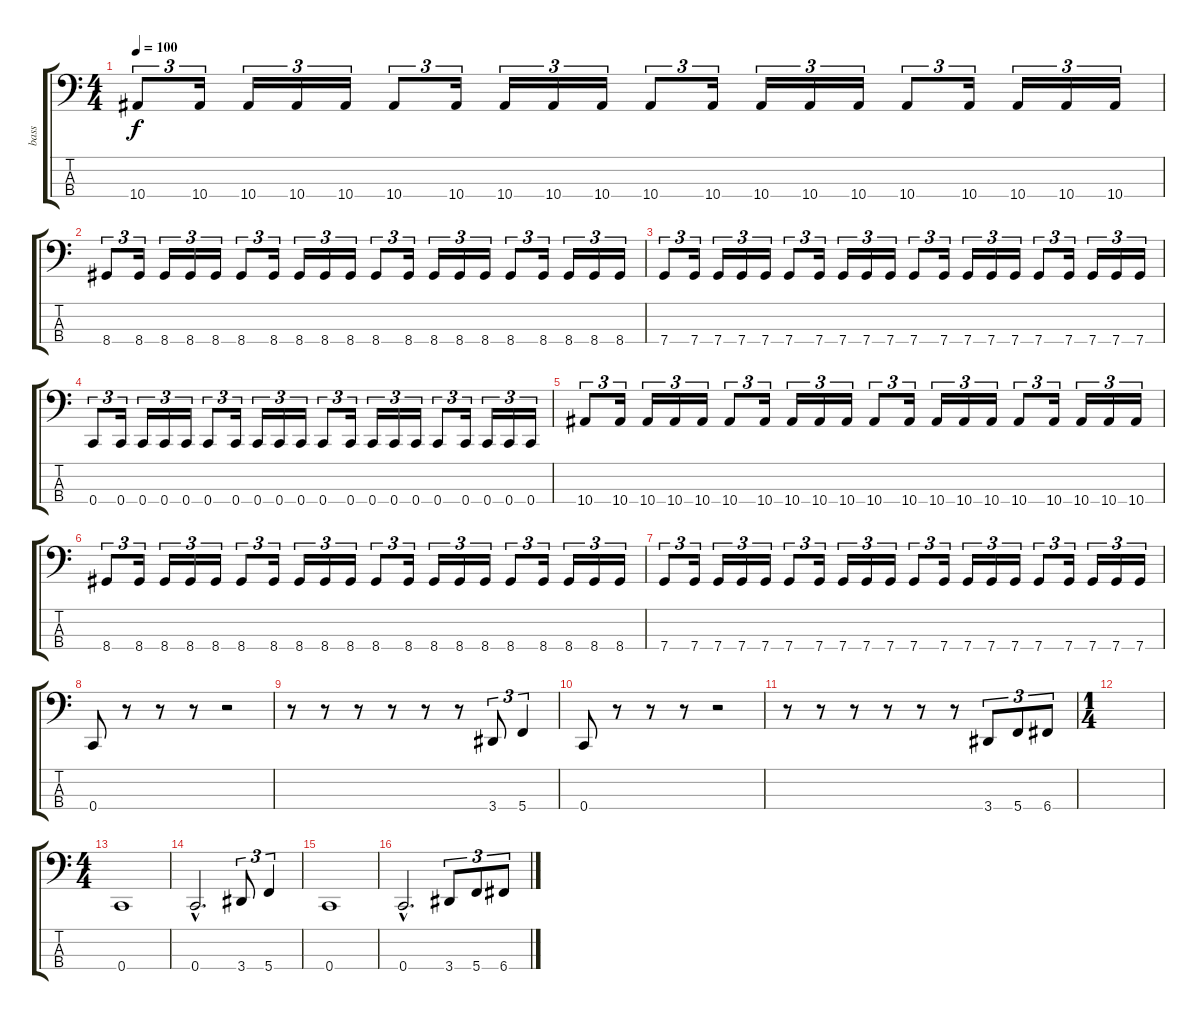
\track ("bass" "bass") {instrument electricbasspick}
\staff {score tabs}
\tuning (F2 C2 G1 C1) {hide}
\ts (4 4)
\tempo 100
\clef f4
\ks c
10.4.8{tu (3 2) dy f} 10.4.16{tu (3 2)} 10.4.16{tu (3 2)} 10.4.16{tu (3 2)} 10.4.16{tu (3 2)} 10.4.8{tu (3 2)} 10.4.16{tu (3 2)} 10.4.16{tu (3 2)} 10.4.16{tu (3 2)} 10.4.16{tu (3 2)} 10.4.8{tu (3 2)} 10.4.16{tu (3 2)} 10.4.16{tu (3 2)} 10.4.16{tu (3 2)} 10.4.16{tu (3 2)} 10.4.8{tu (3 2)} 10.4.16{tu (3 2)} 10.4.16{tu (3 2)} 10.4.16{tu (3 2)} 10.4.16{tu (3 2)} |
8.4.8{tu (3 2)} 8.4.16{tu (3 2)} 8.4.16{tu (3 2)} 8.4.16{tu (3 2)} 8.4.16{tu (3 2)} 8.4.8{tu (3 2)} 8.4.16{tu (3 2)} 8.4.16{tu (3 2)} 8.4.16{tu (3 2)} 8.4.16{tu (3 2)} 8.4.8{tu (3 2)} 8.4.16{tu (3 2)} 8.4.16{tu (3 2)} 8.4.16{tu (3 2)} 8.4.16{tu (3 2)} 8.4.8{tu (3 2)} 8.4.16{tu (3 2)} 8.4.16{tu (3 2)} 8.4.16{tu (3 2)} 8.4.16{tu (3 2)} |
7.4.8{tu (3 2)} 7.4.16{tu (3 2)} 7.4.16{tu (3 2)} 7.4.16{tu (3 2)} 7.4.16{tu (3 2)} 7.4.8{tu (3 2)} 7.4.16{tu (3 2)} 7.4.16{tu (3 2)} 7.4.16{tu (3 2)} 7.4.16{tu (3 2)} 7.4.8{tu (3 2)} 7.4.16{tu (3 2)} 7.4.16{tu (3 2)} 7.4.16{tu (3 2)} 7.4.16{tu (3 2)} 7.4.8{tu (3 2)} 7.4.16{tu (3 2)} 7.4.16{tu (3 2)} 7.4.16{tu (3 2)} 7.4.16{tu (3 2)} |
0.4.8{tu (3 2)} 0.4.16{tu (3 2)} 0.4.16{tu (3 2)} 0.4.16{tu (3 2)} 0.4.16{tu (3 2)} 0.4.8{tu (3 2)} 0.4.16{tu (3 2)} 0.4.16{tu (3 2)} 0.4.16{tu (3 2)} 0.4.16{tu (3 2)} 0.4.8{tu (3 2)} 0.4.16{tu (3 2)} 0.4.16{tu (3 2)} 0.4.16{tu (3 2)} 0.4.16{tu (3 2)} 0.4.8{tu (3 2)} 0.4.16{tu (3 2)} 0.4.16{tu (3 2)} 0.4.16{tu (3 2)} 0.4.16{tu (3 2)} |
10.4.8{tu (3 2)} 10.4.16{tu (3 2)} 10.4.16{tu (3 2)} 10.4.16{tu (3 2)} 10.4.16{tu (3 2)} 10.4.8{tu (3 2)} 10.4.16{tu (3 2)} 10.4.16{tu (3 2)} 10.4.16{tu (3 2)} 10.4.16{tu (3 2)} 10.4.8{tu (3 2)} 10.4.16{tu (3 2)} 10.4.16{tu (3 2)} 10.4.16{tu (3 2)} 10.4.16{tu (3 2)} 10.4.8{tu (3 2)} 10.4.16{tu (3 2)} 10.4.16{tu (3 2)} 10.4.16{tu (3 2)} 10.4.16{tu (3 2)} |
8.4.8{tu (3 2)} 8.4.16{tu (3 2)} 8.4.16{tu (3 2)} 8.4.16{tu (3 2)} 8.4.16{tu (3 2)} 8.4.8{tu (3 2)} 8.4.16{tu (3 2)} 8.4.16{tu (3 2)} 8.4.16{tu (3 2)} 8.4.16{tu (3 2)} 8.4.8{tu (3 2)} 8.4.16{tu (3 2)} 8.4.16{tu (3 2)} 8.4.16{tu (3 2)} 8.4.16{tu (3 2)} 8.4.8{tu (3 2)} 8.4.16{tu (3 2)} 8.4.16{tu (3 2)} 8.4.16{tu (3 2)} 8.4.16{tu (3 2)} |
7.4.8{tu (3 2)} 7.4.16{tu (3 2)} 7.4.16{tu (3 2)} 7.4.16{tu (3 2)} 7.4.16{tu (3 2)} 7.4.8{tu (3 2)} 7.4.16{tu (3 2)} 7.4.16{tu (3 2)} 7.4.16{tu (3 2)} 7.4.16{tu (3 2)} 7.4.8{tu (3 2)} 7.4.16{tu (3 2)} 7.4.16{tu (3 2)} 7.4.16{tu (3 2)} 7.4.16{tu (3 2)} 7.4.8{tu (3 2)} 7.4.16{tu (3 2)} 7.4.16{tu (3 2)} 7.4.16{tu (3 2)} 7.4.16{tu (3 2)} |
0.4.8 r.8 r.8 r.8 r.2 |
r.8 r.8 r.8 r.8 r.8 r.8 3.4.8{tu (3 2)} 5.4.4{tu (3 2)} |
0.4.8 r.8 r.8 r.8 r.2 |
r.8 r.8 r.8 r.8 r.8 r.8 3.4.8{tu (3 2)} 5.4.8{tu (3 2)} 6.4.8{tu (3 2)} |
\ts (1 4)
|
\ts (4 4)
0.4.1 |
0.4{hac}.2{d} 3.4.8{tu (3 2)} 5.4.4{tu (3 2)} |
0.4.1 |
0.4{hac}.2{d} 3.4.8{tu (3 2)} 5.4.8{tu (3 2)} 6.4.8{tu (3 2)}
